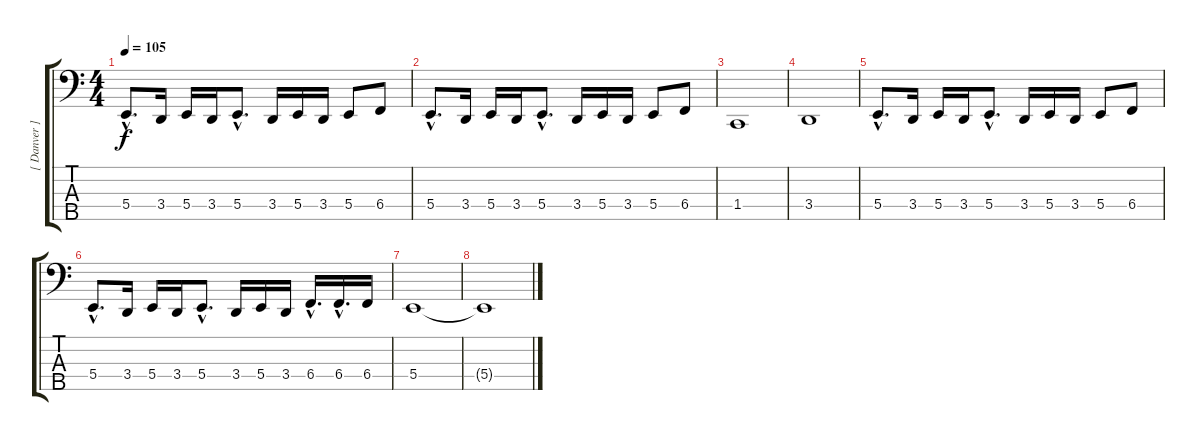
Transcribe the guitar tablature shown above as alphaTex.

\track ("[ Danver ]" "[ Danver ]") {instrument electricbasspick}
\staff {score tabs}
\tuning (E2 B1 Gb1 B0 Ab0) {hide}
\ts (4 4)
\tempo 105
\clef f4
\ks c
5.4{hac}.8{d dy f} 3.4.16 5.4.16 3.4.16 5.4{hac}.8{d} 3.4.16 5.4.16 3.4.16 5.4.8 6.4.8 |
5.4{hac}.8{d} 3.4.16 5.4.16 3.4.16 5.4{hac}.8{d} 3.4.16 5.4.16 3.4.16 5.4.8 6.4.8 |
1.4.1 |
3.4.1 |
5.4{hac}.8{d} 3.4.16 5.4.16 3.4.16 5.4{hac}.8{d} 3.4.16 5.4.16 3.4.16 5.4.8 6.4.8 |
5.4{hac}.8{d} 3.4.16 5.4.16 3.4.16 5.4{hac}.8{d} 3.4.16 5.4.16 3.4.16 6.4{hac}.16{d} 6.4{hac}.16{d} 6.4.16 |
5.4.1 |
5.4{t}.1
